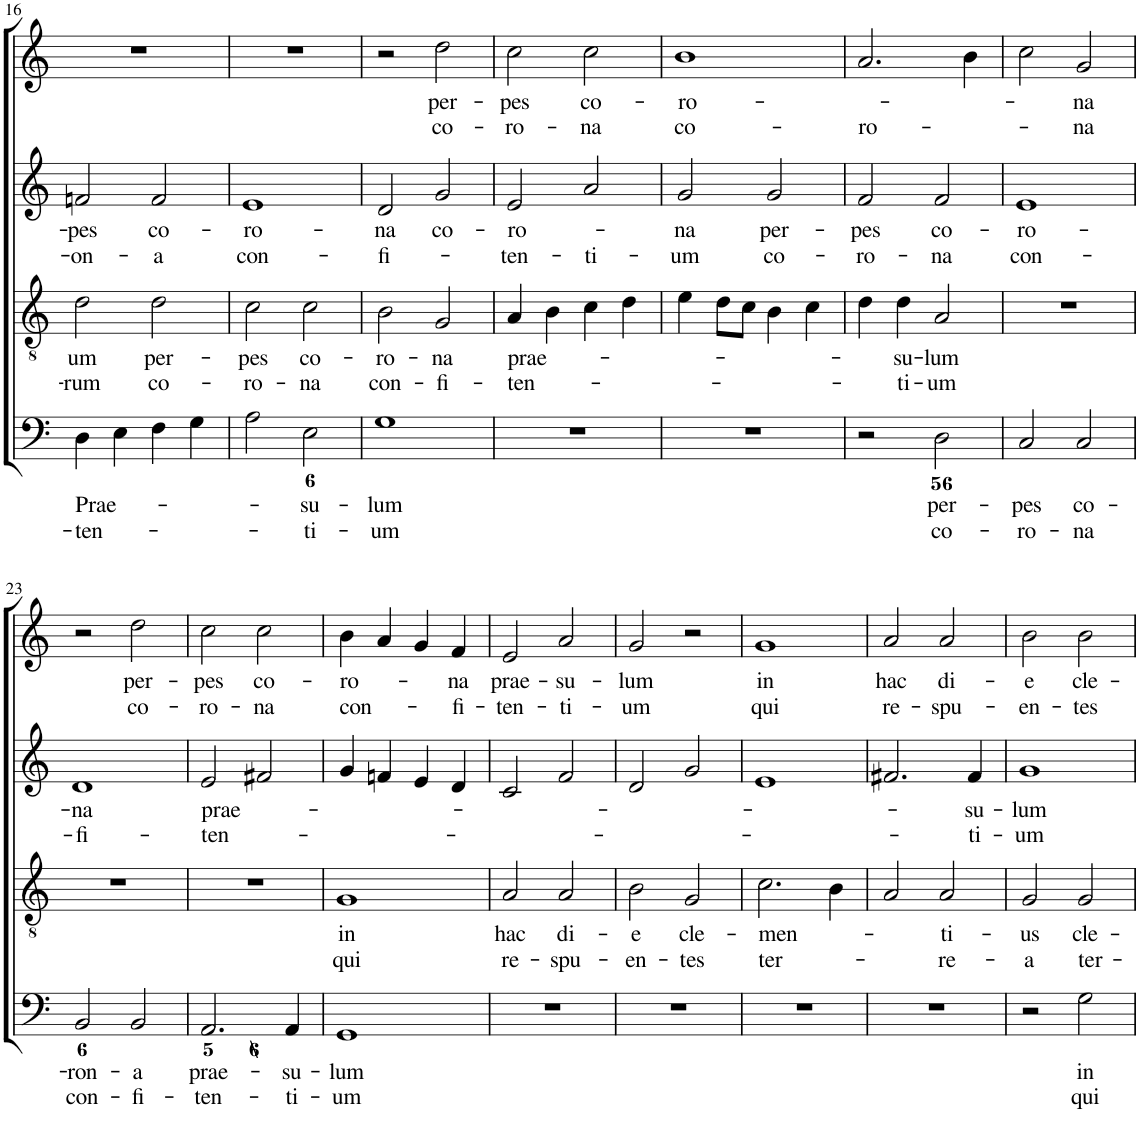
**kern	**text	**text	**kern	**text	**text	**kern	**text	**text	**kern	**text	**text
*part4	*part4	*part4	*part3	*part3	*part3	*part2	*part2	*part2	*part1	*part1	*part1
*staff4	*staff4	*staff4	*staff3	*staff3	*staff3	*staff2	*staff2	*staff2	*staff1	*staff1	*staff1
*I"Bass	*	*	*I"Tenor	*	*	*I"Alto	*	*	*I"Soprano	*	*
!!LO:PB:g=z
*clefF4	*	*	*clefGv2	*	*	*clefG2	*	*	*clefG2	*	*
*k[]	*	*	*k[]	*	*	*k[]	*	*	*k[]	*	*
*M2/2	*	*	*M2/2	*	*	*M2/2	*	*	*M2/2	*	*
*met(c|)	*	*	*met(c|)	*	*	*met(c|)	*	*	*met(c|)	*	*
=16	=16	=16	=16	=16	=16	=16	=16	=16	=16	=16	=16
!	!LO:LY:b	!LO:LY:b	!	!LO:LY:b	!LO:LY:b	!	!LO:LY:b	!LO:LY:b	!	!	!
4D\	Prae-	-ten-	2d\	um	-rum	2fn/	-pes	-on-	1r	.	.
4E\	.	.	.	.	.	.	.	.	.	.	.
!	!	!	!	!LO:LY:b	!LO:LY:b	!	!LO:LY:b	!LO:LY:b	!	!	!
4F\	.	.	2d\	per-	co-	2f/	co-	-a	.	.	.
4G\	.	.	.	.	.	.	.	.	.	.	.
=17	=17	=17	=17	=17	=17	=17	=17	=17	=17	=17	=17
!	!	!	!	!LO:LY:b	!LO:LY:b	!	!LO:LY:b	!LO:LY:b	!	!	!
2A\	.	.	2c\	-pes	-ro-	1e	-ro-	con-	1r	.	.
!	!LO:LY:b	!LO:LY:b	!	!LO:LY:b	!LO:LY:b	!	!	!	!	!	!
2E\	-su-	-ti-	2c\	co-	-na	.	.	.	.	.	.
=18	=18	=18	=18	=18	=18	=18	=18	=18	=18	=18	=18
!	!LO:LY:b	!LO:LY:b	!	!LO:LY:b	!LO:LY:b	!	!LO:LY:b	!LO:LY:b	!	!	!
1G	-lum	-um	2B\	-ro-	con-	2d/	-na	-fi-	2r	.	.
!	!	!	!	!LO:LY:b	!LO:LY:b	!	!LO:LY:b	!	!	!LO:LY:b	!LO:LY:b
.	.	.	2G/	-na	-fi-	2g/	co-	.	2dd\	per-	co-
=19	=19	=19	=19	=19	=19	=19	=19	=19	=19	=19	=19
!	!	!	!	!LO:LY:b	!LO:LY:b	!	!LO:LY:b	!LO:LY:b	!	!LO:LY:b	!LO:LY:b
1r	.	.	4A/	prae-	-ten-	2e/	-ro-	-ten-	2cc\	-pes	-ro-
.	.	.	4B\	.	.	.	.	.	.	.	.
!	!	!	!	!	!	!	!	!LO:LY:b	!	!LO:LY:b	!LO:LY:b
.	.	.	4c\	.	.	2a/	.	-ti-	2cc\	co-	-na
.	.	.	4d\	.	.	.	.	.	.	.	.
=20	=20	=20	=20	=20	=20	=20	=20	=20	=20	=20	=20
!	!	!	!	!	!	!	!LO:LY:b	!LO:LY:b	!	!LO:LY:b	!LO:LY:b
1r	.	.	4e\	.	.	2g/	-na	-um	1b	-ro-	co-
.	.	.	8d\L	.	.	.	.	.	.	.	.
.	.	.	8c\J	.	.	.	.	.	.	.	.
!	!	!	!	!	!	!	!LO:LY:b	!LO:LY:b	!	!	!
.	.	.	4B\	.	.	2g/	per-	co-	.	.	.
.	.	.	4c\	.	.	.	.	.	.	.	.
=21	=21	=21	=21	=21	=21	=21	=21	=21	=21	=21	=21
!	!	!	!	!	!	!	!LO:LY:b	!LO:LY:b	!	!	!LO:LY:b
2r	.	.	4d\	.	.	2f/	-pes	-ro-	2.a/	.	-ro-
!	!	!	!	!LO:LY:b	!LO:LY:b	!	!	!	!	!	!
.	.	.	4d\	-su-	-ti-	.	.	.	.	.	.
!	!LO:LY:b	!LO:LY:b	!	!LO:LY:b	!LO:LY:b	!	!LO:LY:b	!LO:LY:b	!	!	!
2D\	per-	co-	2A/	-lum	-um	2f/	co-	-na	.	.	.
.	.	.	.	.	.	.	.	.	4b\	.	.
=22	=22	=22	=22	=22	=22	=22	=22	=22	=22	=22	=22
!	!LO:LY:b	!LO:LY:b	!	!	!	!	!LO:LY:b	!LO:LY:b	!	!	!
2C/	-pes	-ro-	1r	.	.	1e	-ro-	con-	2cc\	.	.
!	!LO:LY:b	!LO:LY:b	!	!	!	!	!	!	!	!LO:LY:b	!LO:LY:b
2C/	co-	-na	.	.	.	.	.	.	2g/	-na	-na
!!LO:LB:g=z
=23	=23	=23	=23	=23	=23	=23	=23	=23	=23	=23	=23
!	!LO:LY:b	!LO:LY:b	!	!	!	!	!LO:LY:b	!LO:LY:b	!	!	!
2BB/	-ron-	con-	1r	.	.	1d	-na	-fi-	2r	.	.
!	!LO:LY:b	!LO:LY:b	!	!	!	!	!	!	!	!LO:LY:b	!LO:LY:b
2BB/	-a	-fi-	.	.	.	.	.	.	2dd\	per-	co-
=24	=24	=24	=24	=24	=24	=24	=24	=24	=24	=24	=24
!	!LO:LY:b	!LO:LY:b	!	!	!	!	!LO:LY:b	!LO:LY:b	!	!LO:LY:b	!LO:LY:b
2.AA/	prae-	-ten-	1r	.	.	2e/	prae-	-ten-	2cc\	-pes	-ro-
!	!	!	!	!	!	!	!	!	!	!LO:LY:b	!LO:LY:b
.	.	.	.	.	.	2f#X/	.	.	2cc\	co-	-na
!	!LO:LY:b	!LO:LY:b	!	!	!	!	!	!	!	!	!
4AA/	-su-	-ti-	.	.	.	.	.	.	.	.	.
=25	=25	=25	=25	=25	=25	=25	=25	=25	=25	=25	=25
!	!LO:LY:b	!LO:LY:b	!	!LO:LY:b	!LO:LY:b	!	!	!	!	!LO:LY:b	!LO:LY:b
1GG	-lum	-um	1G	in	qui	4g/	.	.	4b\	-ro-	con-
.	.	.	.	.	.	4fn/	.	.	4a/	.	.
.	.	.	.	.	.	4e/	.	.	4g/	.	.
!	!	!	!	!	!	!	!	!	!	!LO:LY:b	!LO:LY:b
.	.	.	.	.	.	4d/	.	.	4f/	-na	-fi-
=26	=26	=26	=26	=26	=26	=26	=26	=26	=26	=26	=26
!	!	!	!	!LO:LY:b	!LO:LY:b	!	!	!	!	!LO:LY:b	!LO:LY:b
1r	.	.	2A/	hac	re-	2c/	.	.	2e/	prae-	-ten-
!	!	!	!	!LO:LY:b	!LO:LY:b	!	!	!	!	!LO:LY:b	!LO:LY:b
.	.	.	2A/	di-	-spu-	2f/	.	.	2a/	-su-	-ti-
=27	=27	=27	=27	=27	=27	=27	=27	=27	=27	=27	=27
!	!	!	!	!LO:LY:b	!LO:LY:b	!	!	!	!	!LO:LY:b	!LO:LY:b
1r	.	.	2B\	-e	-en-	2d/	.	.	2g/	-lum	-um
!	!	!	!	!LO:LY:b	!LO:LY:b	!	!	!	!	!	!
.	.	.	2G/	cle-	-tes	2g/	.	.	2r	.	.
=28	=28	=28	=28	=28	=28	=28	=28	=28	=28	=28	=28
!	!	!	!	!LO:LY:b	!LO:LY:b	!	!	!	!	!LO:LY:b	!LO:LY:b
1r	.	.	2.c\	-men-	ter-	1e	.	.	1g	in	qui
.	.	.	4B\	.	.	.	.	.	.	.	.
=29	=29	=29	=29	=29	=29	=29	=29	=29	=29	=29	=29
!	!	!	!	!	!	!	!	!	!	!LO:LY:b	!LO:LY:b
1r	.	.	2A/	.	.	2.f#X/	.	.	2a/	hac	re-
!	!	!	!	!LO:LY:b	!LO:LY:b	!	!	!	!	!LO:LY:b	!LO:LY:b
.	.	.	2A/	-ti-	-re-	.	.	.	2a/	di-	-spu-
!	!	!	!	!	!	!	!LO:LY:b	!LO:LY:b	!	!	!
.	.	.	.	.	.	4f#/	-su-	-ti-	.	.	.
=30	=30	=30	=30	=30	=30	=30	=30	=30	=30	=30	=30
!	!	!	!	!LO:LY:b	!LO:LY:b	!	!LO:LY:b	!LO:LY:b	!	!LO:LY:b	!LO:LY:b
2r	.	.	2G/	-us	-a	1g	-lum	-um	2b\	-e	-en-
!	!LO:LY:b	!LO:LY:b	!	!LO:LY:b	!LO:LY:b	!	!	!	!	!LO:LY:b	!LO:LY:b
2G\	in	qui	2G/	cle-	ter-	.	.	.	2b\	cle-	-tes
=	=	=	=	=	=	=	=	=	=	=	=
*-	*-	*-	*-	*-	*-	*-	*-	*-	*-	*-	*-
